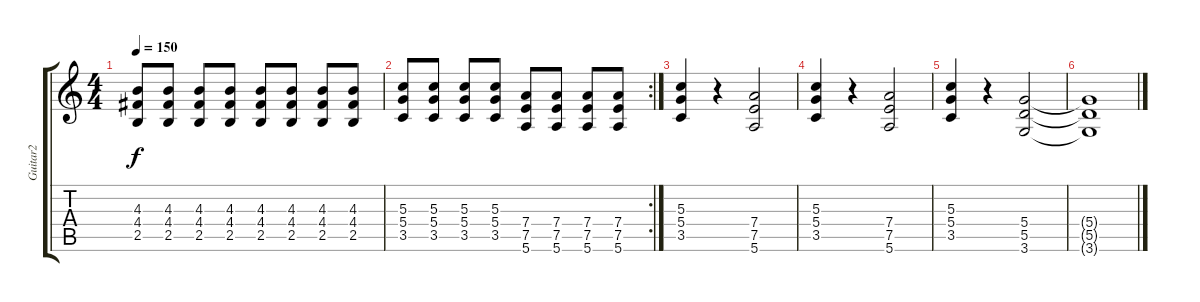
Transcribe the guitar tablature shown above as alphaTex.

\track ("Guitar2" "Guitar2") {instrument distortionguitar}
\staff {score tabs}
\tuning (E4 B3 G3 D3 A2 E2) {hide}
\ts (4 4)
\tempo 150
\clef g2
\ks c
(4.3 4.4 2.5).8{dy f} (4.3 4.4 2.5).8 (4.3 4.4 2.5).8 (4.3 4.4 2.5).8 (4.3 4.4 2.5).8 (4.3 4.4 2.5).8 (4.3 4.4 2.5).8 (4.3 4.4 2.5).8 |
\rc 2
(5.3 5.4 3.5).8 (5.3 5.4 3.5).8 (5.3 5.4 3.5).8 (5.3 5.4 3.5).8 (7.4 7.5 5.6).8 (7.4 7.5 5.6).8 (7.4 7.5 5.6).8 (7.4 7.5 5.6).8 |
(5.3 5.4 3.5).4 r.4 (7.4 7.5 5.6).2 |
(5.3 5.4 3.5).4 r.4 (7.4 7.5 5.6).2 |
(5.3 5.4 3.5).4 r.4 (5.4 5.5 3.6).2 |
(5.4{t} 5.5{t} 3.6{t}).1
